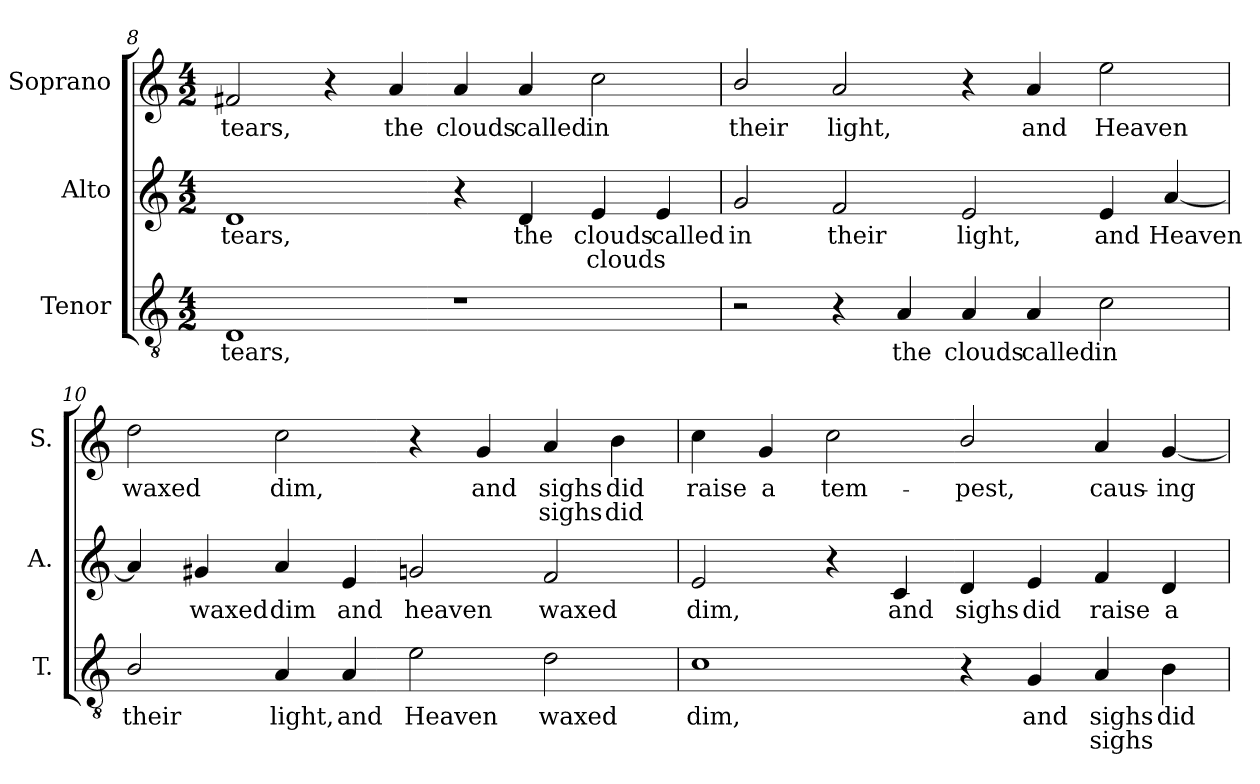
**kern	**text	**text	**kern	**text	**text	**kern	**text	**text
*part3	*part3	*part3	*part2	*part2	*part2	*part1	*part1	*part1
*staff3	*staff3	*staff3	*staff2	*staff2	*staff2	*staff1	*staff1	*staff1
*I"Tenor	*	*	*I"Alto	*	*	*I"Soprano	*	*
*I'T.	*	*	*I'A.	*	*	*I'S.	*	*
*clefGv2	*	*	*clefG2	*	*	*clefG2	*	*
*ITrd7c12	*	*	*	*	*	*	*	*
*k[]	*	*	*k[]	*	*	*k[]	*	*
*C:	*	*	*C:	*	*	*C:	*	*
*M4/2	*	*	*M4/2	*	*	*M4/2	*	*
=8	=8	=8	=8	=8	=8	=8	=8	=8
!	!LO:LY:b:color=#000000	!	!	!	!	!	!	!
!	!	!	!	!LO:LY:b:color=#000000	!	!	!	!
!	!	!	!	!	!	!	!LO:LY:b:color=#000000	!
1DDi	tears,	.	1di	tears,	.	2f#Xi/	tears,	.
.	.	.	.	.	.	4r	.	.
!	!	!	!	!	!	!	!LO:LY:b:color=#000000	!
.	.	.	.	.	.	4ai/	the	.
!	!	!	!	!	!	!	!LO:LY:b:color=#000000	!
1r	.	.	4r	.	.	4ai/	clouds	.
!	!	!	!	!LO:LY:b:color=#000000	!	!	!	!
!	!	!	!	!	!	!	!LO:LY:b:color=#000000	!
.	.	.	4di/	the	.	4ai/	called	.
!	!	!	!	!LO:LY:b:color=#000000	!LO:LY:b:color=#000000	!	!	!
!	!	!	!	!	!	!	!LO:LY:b:color=#000000	!
.	.	.	4ei/	clouds	clouds	2cci\	in	.
!	!	!	!	!LO:LY:b:color=#000000	!	!	!	!
.	.	.	4ei/	called	.	.	.	.
!!LO:LB:g=z
=9	=9	=9	=9	=9	=9	=9	=9	=9
!	!	!	!	!LO:LY:b:color=#000000	!	!	!	!
!	!	!	!	!	!	!	!LO:LY:b:color=#000000	!
2r	.	.	2gi/	in	.	2bi/	their	.
!	!	!	!	!LO:LY:b:color=#000000	!	!	!	!
!	!	!	!	!	!	!	!LO:LY:b:color=#000000	!
4r	.	.	2fi/	their	.	2ai/	light,	.
!	!LO:LY:b:color=#000000	!	!	!	!	!	!	!
4AAi/	the	.	.	.	.	.	.	.
!	!LO:LY:b:color=#000000	!	!	!	!	!	!	!
!	!	!	!	!LO:LY:b:color=#000000	!	!	!	!
4AAi/	clouds	.	2ei/	light,	.	4r	.	.
!	!LO:LY:b:color=#000000	!	!	!	!	!	!	!
!	!	!	!	!	!	!	!LO:LY:b:color=#000000	!
4AAi/	called	.	.	.	.	4ai/	and	.
!	!LO:LY:b:color=#000000	!	!	!	!	!	!	!
!	!	!	!	!LO:LY:b:color=#000000	!	!	!	!
!	!	!	!	!	!	!	!LO:LY:b:color=#000000	!
2Ci\	in	.	4ei/	and	.	2eei\	Heaven	.
!	!	!	!	!LO:LY:b:color=#000000	!	!	!	!
.	.	.	[4ai/	Heaven	.	.	.	.
=10	=10	=10	=10	=10	=10	=10	=10	=10
!	!LO:LY:b:color=#000000	!	!	!	!	!	!	!
!	!	!	!	!	!	!	!LO:LY:b:color=#000000	!
2BBi/	their	.	4ai/]	.	.	2ddi\	waxed	.
!	!	!	!	!LO:LY:b:color=#000000	!	!	!	!
.	.	.	4g#Xi/	waxed	.	.	.	.
!	!LO:LY:b:color=#000000	!	!	!	!	!	!	!
!	!	!	!	!LO:LY:b:color=#000000	!	!	!	!
!	!	!	!	!	!	!	!LO:LY:b:color=#000000	!
4AAi/	light,	.	4ai/	dim	.	2cci\	dim,	.
!	!LO:LY:b:color=#000000	!	!	!	!	!	!	!
!	!	!	!	!LO:LY:b:color=#000000	!	!	!	!
4AAi/	and	.	4ei/	and	.	.	.	.
!	!LO:LY:b:color=#000000	!	!	!	!	!	!	!
!	!	!	!	!LO:LY:b:color=#000000	!	!	!	!
2Ei\	Heaven	.	2gni/	heaven	.	4r	.	.
!	!	!	!	!	!	!	!LO:LY:b:color=#000000	!
.	.	.	.	.	.	4gi/	and	.
!	!LO:LY:b:color=#000000	!	!	!	!	!	!	!
!	!	!	!	!LO:LY:b:color=#000000	!	!	!	!
!	!	!	!	!	!	!	!LO:LY:b:color=#000000	!LO:LY:b:color=#000000
2Di\	waxed	.	2fi/	waxed	.	4ai/	sighs	sighs
!	!	!	!	!	!	!	!LO:LY:b:color=#000000	!LO:LY:b:color=#000000
.	.	.	.	.	.	4bi\	did	did
=11	=11	=11	=11	=11	=11	=11	=11	=11
!	!LO:LY:b:color=#000000	!	!	!	!	!	!	!
!	!	!	!	!LO:LY:b:color=#000000	!	!	!	!
!	!	!	!	!	!	!	!LO:LY:b:color=#000000	!
1Ci	dim,	.	2ei/	dim,	.	4cci\	raise	.
!	!	!	!	!	!	!	!LO:LY:b:color=#000000	!
.	.	.	.	.	.	4gi/	a	.
!	!	!	!	!	!	!	!LO:LY:b:color=#000000	!
.	.	.	4r	.	.	2cci\	tem-	.
!	!	!	!	!LO:LY:b:color=#000000	!	!	!	!
.	.	.	4ci/	and	.	.	.	.
!	!	!	!	!LO:LY:b:color=#000000	!	!	!	!
!	!	!	!	!	!	!	!LO:LY:b:color=#000000	!
4r	.	.	4di/	sighs	.	2bi/	-pest,	.
!	!LO:LY:b:color=#000000	!	!	!	!	!	!	!
!	!	!	!	!LO:LY:b:color=#000000	!	!	!	!
4GGi/	and	.	4ei/	did	.	.	.	.
!	!LO:LY:b:color=#000000	!LO:LY:b:color=#000000	!	!	!	!	!	!
!	!	!	!	!LO:LY:b:color=#000000	!	!	!	!
!	!	!	!	!	!	!	!LO:LY:b:color=#000000	!
4AAi/	sighs	sighs	4fi/	raise	.	4ai/	caus-	.
!	!LO:LY:b:color=#000000	!	!	!	!	!	!	!
!	!	!	!	!LO:LY:b:color=#000000	!	!	!	!
!	!	!	!	!	!	!	!LO:LY:b:color=#000000	!
4BBi\	did	.	4di/	a	.	[4gi/	-ing	.
=	=	=	=	=	=	=	=	=
*-	*-	*-	*-	*-	*-	*-	*-	*-
